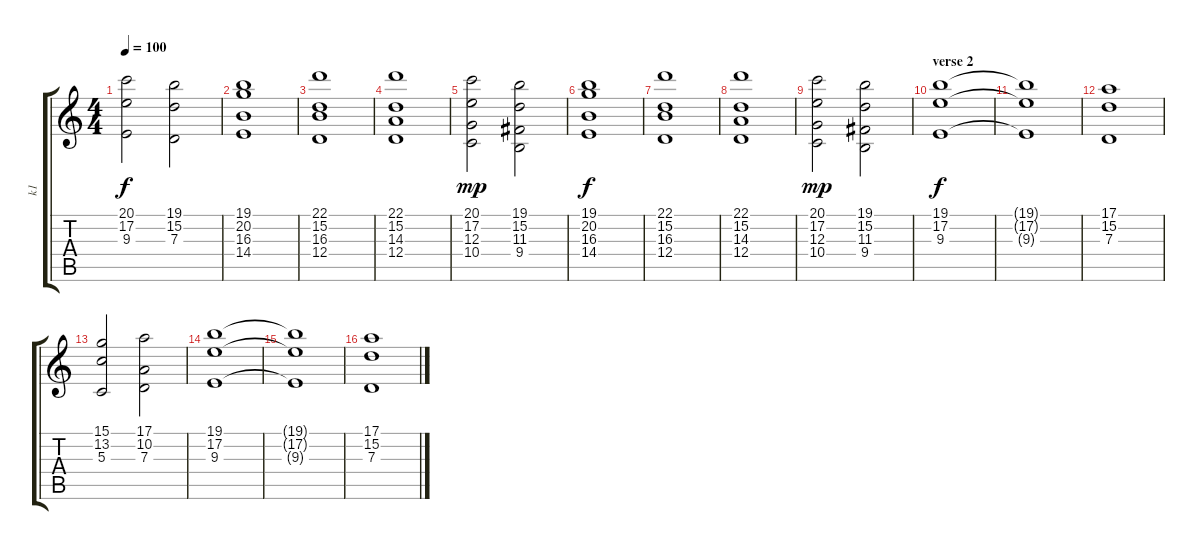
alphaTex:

\track ("k1" "k1") {instrument stringensemble1}
\staff {score tabs}
\tuning (E4 B3 G3 D3 A2 E2) {hide}
\ts (4 4)
\tempo 100
\clef g2
\ks c
(20.1 17.2 9.3).2{dy f} (19.1 15.2 7.3).2 |
\section ("" "")
(19.1 20.2 16.3 14.4).1 |
(22.1 15.2 16.3 12.4).1 |
(22.1 15.2 14.3 12.4).1 |
(20.1 17.2 12.3 10.4).2{dy mp} (19.1 15.2 11.3 9.4).2 |
(19.1 20.2 16.3 14.4).1{dy f} |
(22.1 15.2 16.3 12.4).1 |
(22.1 15.2 14.3 12.4).1 |
(20.1 17.2 12.3 10.4).2{dy mp} (19.1 15.2 11.3 9.4).2 |
\section ("" "verse 2")
(19.1 17.2 9.3).1{dy f} |
(19.1{t} 17.2{t} 9.3{t}).1 |
(17.1 15.2 7.3).1 |
(15.1 13.2 5.3).2 (17.1 10.2 7.3).2 |
\section ("" "")
(19.1 17.2 9.3).1 |
(19.1{t} 17.2{t} 9.3{t}).1 |
(17.1 15.2 7.3).1
